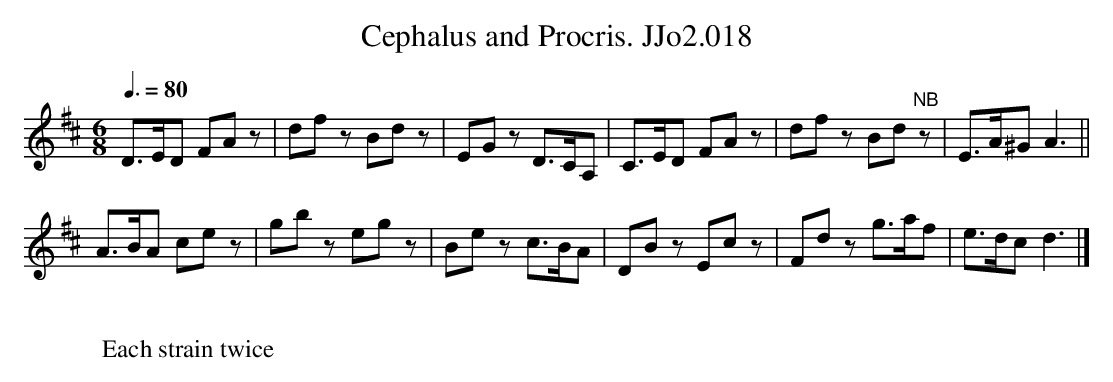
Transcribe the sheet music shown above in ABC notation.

X:1
T:Cephalus and Procris. JJo2.018
Q:3/8=80
M:6/8
L:1/8
K:D
D>ED FAz|dfz Bdz|EGz D>CA,|C>ED FAz|dfz Bd"NB"z|E>A^G A3||
A>BA cez|gbz egz|Bez c>BA|DB zEcz|Fdz g>af|e>dc d3 |]
W:
W:Each strain twice
